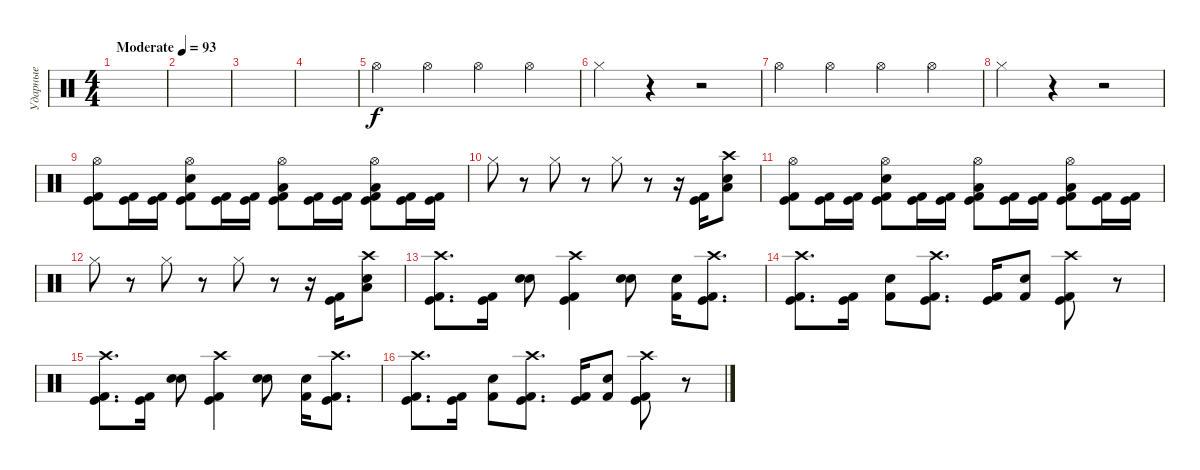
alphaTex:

\track ("Ударные" "Ударные") {instrument percussion}
\staff {score}
\articulation defaults
\ts (4 4)
\tempo (93 "Moderate")
\clef neutral
\ks c
|
|
|
|
"Hi-Hat (open)".4 "Hi-Hat (open)".4 "Hi-Hat (open)".4 "Hi-Hat (open)".4 |
"Hi-Hat (closed)".4 r.4 r.2 |
"Hi-Hat (open)".4 "Hi-Hat (open)".4 "Hi-Hat (open)".4 "Hi-Hat (open)".4 |
"Hi-Hat (closed)".4 r.4 r.2 |
("Hi-Hat (open)" "Kick (hit) 2" "Kick (hit)").8 ("Kick (hit) 2" "Kick (hit)").16 ("Kick (hit) 2" "Kick (hit)").16 ("Hi-Hat (open)" "Snare (hit) 2" "Kick (hit) 2" "Kick (hit)").8 ("Kick (hit) 2" "Kick (hit)").16 ("Kick (hit) 2" "Kick (hit)").16 ("Hi-Hat (open)" "Low Floor Tom (hit)" "Kick (hit) 2" "Kick (hit)").8 ("Kick (hit) 2" "Kick (hit)").16 ("Kick (hit) 2" "Kick (hit)").16 ("Hi-Hat (open)" "Low Floor Tom (hit)" "Kick (hit) 2" "Kick (hit)").8 ("Kick (hit) 2" "Kick (hit)").16 ("Kick (hit) 2" "Kick (hit)").16 |
"Hi-Hat (closed)".8 r.8 "Hi-Hat (closed)".8 r.8 "Hi-Hat (closed)".8 r.8 r.16 ("Kick (hit) 2" "Kick (hit)").16 ("Crash high (hit)" "Snare (hit) 2" "Low Floor Tom (hit)").8 |
("Hi-Hat (open)" "Kick (hit) 2" "Kick (hit)").8 ("Kick (hit) 2" "Kick (hit)").16 ("Kick (hit) 2" "Kick (hit)").16 ("Hi-Hat (open)" "Snare (hit) 2" "Kick (hit) 2" "Kick (hit)").8 ("Kick (hit) 2" "Kick (hit)").16 ("Kick (hit) 2" "Kick (hit)").16 ("Hi-Hat (open)" "Low Floor Tom (hit)" "Kick (hit) 2" "Kick (hit)").8 ("Kick (hit) 2" "Kick (hit)").16 ("Kick (hit) 2" "Kick (hit)").16 ("Hi-Hat (open)" "Low Floor Tom (hit)" "Kick (hit) 2" "Kick (hit)").8 ("Kick (hit) 2" "Kick (hit)").16 ("Kick (hit) 2" "Kick (hit)").16 |
"Hi-Hat (closed)".8 r.8 "Hi-Hat (closed)".8 r.8 "Hi-Hat (closed)".8 r.8 r.16 ("Kick (hit) 2" "Kick (hit)").16 ("Crash high (hit)" "Snare (hit) 2" "Low Floor Tom (hit)").8 |
("Crash high (hit)" "Kick (hit) 2" "Kick (hit)").8{d} ("Kick (hit) 2" "Kick (hit)").16 ("Snare (hit) 2" "Snare (hit) 2").8 ("Crash high (hit)" "Kick (hit) 2" "Kick (hit)").4 ("Snare (hit) 2" "Snare (hit) 2").8 ("Electric Snare (hit)" "Kick (hit) 2").16 ("Crash high (hit)" "Kick (hit) 2" "Kick (hit)").8{d} |
("Crash high (hit)" "Kick (hit) 2" "Kick (hit)").8{d} ("Kick (hit) 2" "Kick (hit)").16 ("Electric Snare (hit)" "Kick (hit) 2").8 ("Crash high (hit)" "Kick (hit) 2" "Kick (hit)").8{d} ("Kick (hit) 2" "Kick (hit)").16 ("Electric Snare (hit)" "Kick (hit) 2").8 ("Crash high (hit)" "Kick (hit) 2" "Kick (hit)").8 r.8 |
("Crash high (hit)" "Kick (hit) 2" "Kick (hit)").8{d} ("Kick (hit) 2" "Kick (hit)").16 ("Snare (hit) 2" "Snare (hit) 2").8 ("Crash high (hit)" "Kick (hit) 2" "Kick (hit)").4 ("Snare (hit) 2" "Snare (hit) 2").8 ("Electric Snare (hit)" "Kick (hit) 2").16 ("Crash high (hit)" "Kick (hit) 2" "Kick (hit)").8{d} |
("Crash high (hit)" "Kick (hit) 2" "Kick (hit)").8{d} ("Kick (hit) 2" "Kick (hit)").16 ("Electric Snare (hit)" "Kick (hit) 2").8 ("Crash high (hit)" "Kick (hit) 2" "Kick (hit)").8{d} ("Kick (hit) 2" "Kick (hit)").16 ("Electric Snare (hit)" "Kick (hit) 2").8 ("Crash high (hit)" "Kick (hit) 2" "Kick (hit)").8 r.8
